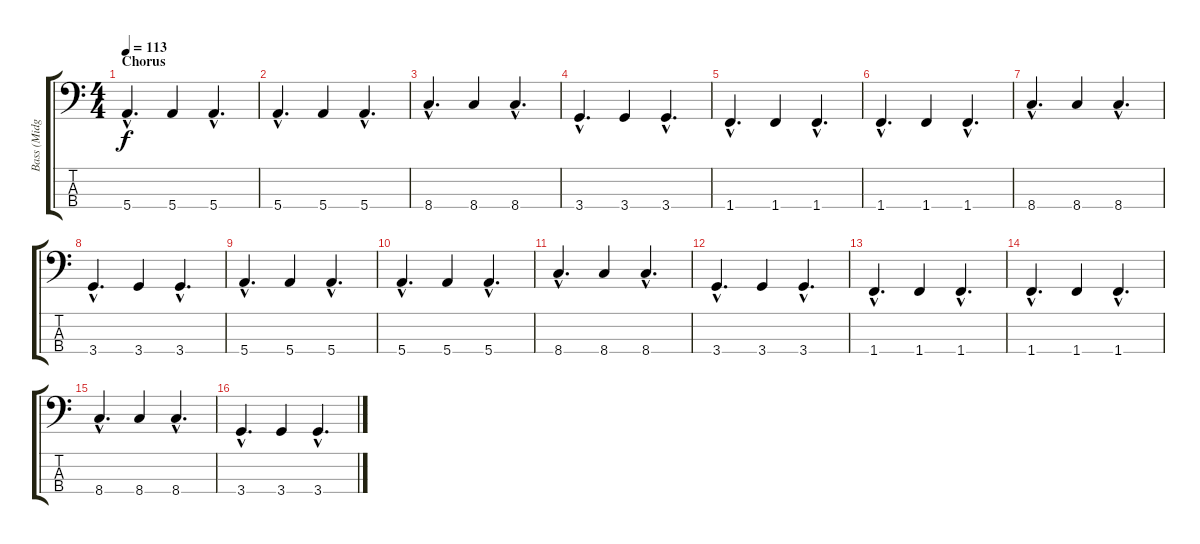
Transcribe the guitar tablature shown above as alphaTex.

\track ("Bass (Midge)" "Bass (Midg") {instrument electricbassfinger}
\staff {score tabs}
\tuning (G2 D2 A1 E1) {hide}
\ts (4 4)
\section ("" "Chorus")
\tempo 113
\clef f4
\ks c
5.4{hac}.4{d dy f} 5.4.4 5.4{hac}.4{d} |
5.4{hac}.4{d} 5.4.4 5.4{hac}.4{d} |
8.4{hac}.4{d} 8.4.4 8.4{hac}.4{d} |
3.4{hac}.4{d} 3.4.4 3.4{hac}.4{d} |
1.4{hac}.4{d} 1.4.4 1.4{hac}.4{d} |
1.4{hac}.4{d} 1.4.4 1.4{hac}.4{d} |
8.4{hac}.4{d} 8.4.4 8.4{hac}.4{d} |
3.4{hac}.4{d} 3.4.4 3.4{hac}.4{d} |
5.4{hac}.4{d} 5.4.4 5.4{hac}.4{d} |
5.4{hac}.4{d} 5.4.4 5.4{hac}.4{d} |
8.4{hac}.4{d} 8.4.4 8.4{hac}.4{d} |
3.4{hac}.4{d} 3.4.4 3.4{hac}.4{d} |
1.4{hac}.4{d} 1.4.4 1.4{hac}.4{d} |
1.4{hac}.4{d} 1.4.4 1.4{hac}.4{d} |
8.4{hac}.4{d} 8.4.4 8.4{hac}.4{d} |
3.4{hac}.4{d} 3.4.4 3.4{hac}.4{d}
